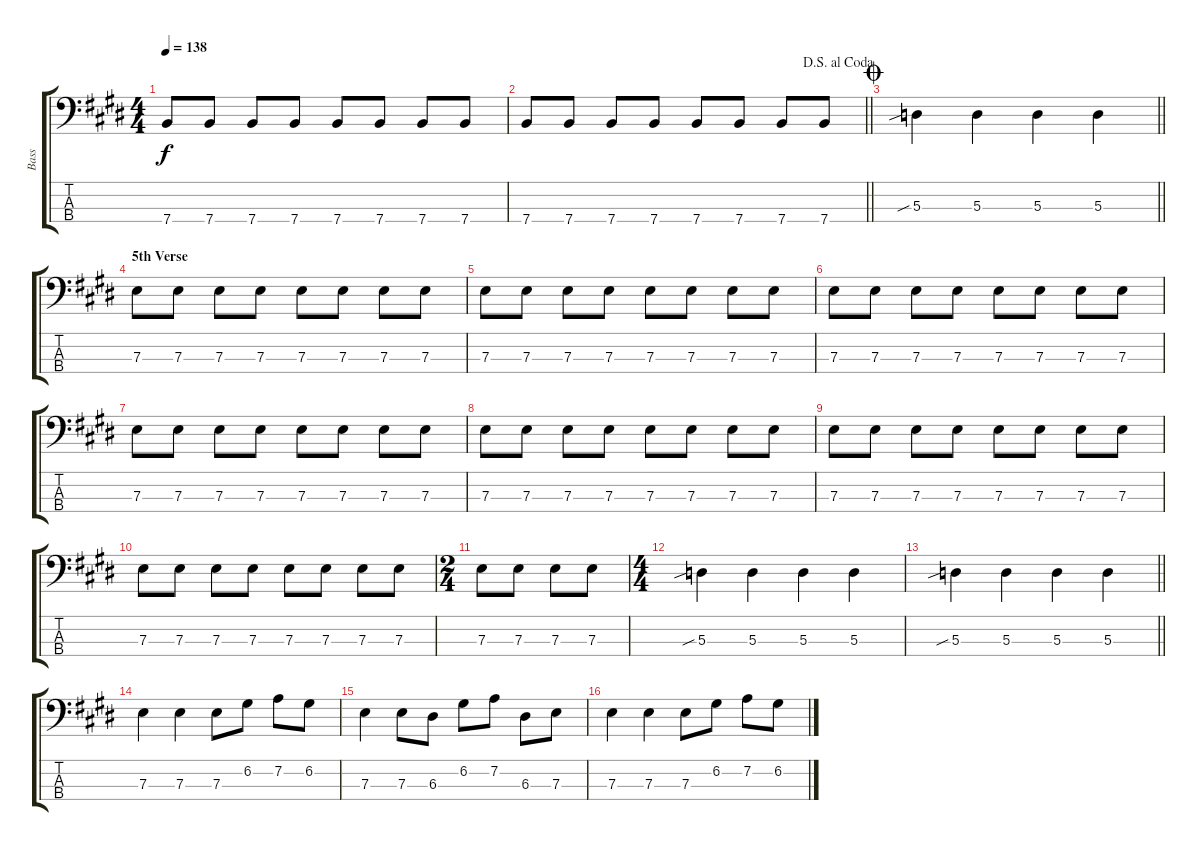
\track ("Bass" "Bass") {instrument electricbasspick}
\staff {score tabs}
\tuning (G2 D2 A1 E1) {hide}
\ts (4 4)
\tempo 138
\clef f4
\ks c#minor
7.4.8{dy f} 7.4.8 7.4.8 7.4.8 7.4.8 7.4.8 7.4.8 7.4.8 |
\jump dalsegnoalcoda
\barLineRight lightlight
7.4.8 7.4.8 7.4.8 7.4.8 7.4.8 7.4.8 7.4.8 7.4.8 |
\jump coda
\barLineRight lightlight
\ks e
5.3{sib}.4 5.3.4 5.3.4 5.3.4 |
\section ("" "5th Verse")
\ks c#minor
7.3.8 7.3.8 7.3.8 7.3.8 7.3.8 7.3.8 7.3.8 7.3.8 |
7.3.8 7.3.8 7.3.8 7.3.8 7.3.8 7.3.8 7.3.8 7.3.8 |
\ks e
7.3.8 7.3.8 7.3.8 7.3.8 7.3.8 7.3.8 7.3.8 7.3.8 |
\ks c#minor
7.3.8 7.3.8 7.3.8 7.3.8 7.3.8 7.3.8 7.3.8 7.3.8 |
7.3.8 7.3.8 7.3.8 7.3.8 7.3.8 7.3.8 7.3.8 7.3.8 |
7.3.8 7.3.8 7.3.8 7.3.8 7.3.8 7.3.8 7.3.8 7.3.8 |
\ks e
7.3.8 7.3.8 7.3.8 7.3.8 7.3.8 7.3.8 7.3.8 7.3.8 |
\ts (2 4)
\ks c#minor
7.3.8 7.3.8 7.3.8 7.3.8 |
\ts (4 4)
5.3{sib}.4 5.3.4 5.3.4 5.3.4 |
\barLineRight lightlight
5.3{sib}.4 5.3.4 5.3.4 5.3.4 |
\ks e
7.3.4 7.3.4 7.3.8 6.2.8 7.2.8 6.2.8 |
\ks c#minor
7.3.4 7.3.8 6.3.8 6.2.8 7.2.8 6.3.8 7.3.8 |
7.3.4 7.3.4 7.3.8 6.2.8 7.2.8 6.2.8
